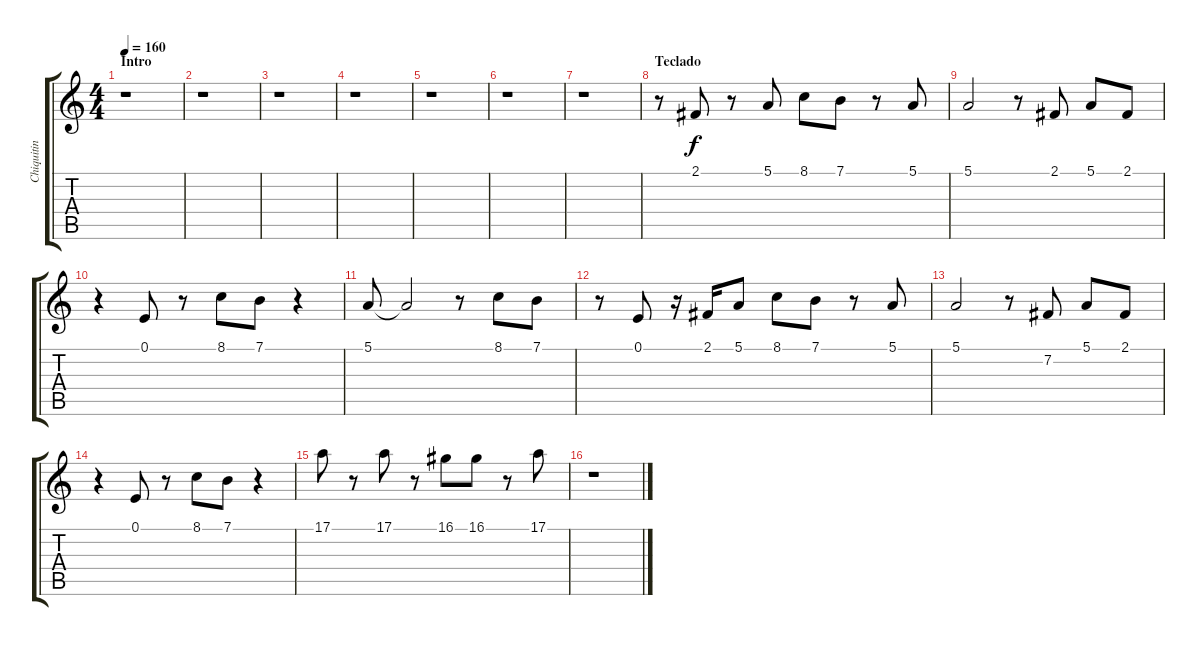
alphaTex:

\track ("Chiquitin" "Chiquitin") {instrument trumpet}
\staff {score tabs}
\tuning (E4 B3 G3 D3 A2 E2) {hide}
\ts (4 4)
\section ("" "Intro")
\tempo 160
\clef g2
\ks c
r.1{dy f instrument trumpet} |
r.1 |
r.1 |
r.1 |
r.1 |
r.1 |
r.1 |
\section ("" "Teclado")
r.8 2.1.8 r.8 5.1.8 8.1.8 7.1.8 r.8 5.1.8 |
5.1.2 r.8 2.1.8 5.1.8 2.1.8 |
r.4 0.1.8 r.8 8.1.8 7.1.8 r.4 |
5.1.8 5.1{t}.2 r.8 8.1.8 7.1.8 |
r.8 0.1.8 r.16 2.1.16 5.1.8 8.1.8 7.1.8 r.8 5.1.8 |
5.1.2 r.8 7.2.8 5.1.8 2.1.8 |
r.4 0.1.8 r.8 8.1.8 7.1.8 r.4 |
17.1.8 r.8 17.1.8 r.8 16.1.8 16.1.8 r.8 17.1.8 |
r.1
